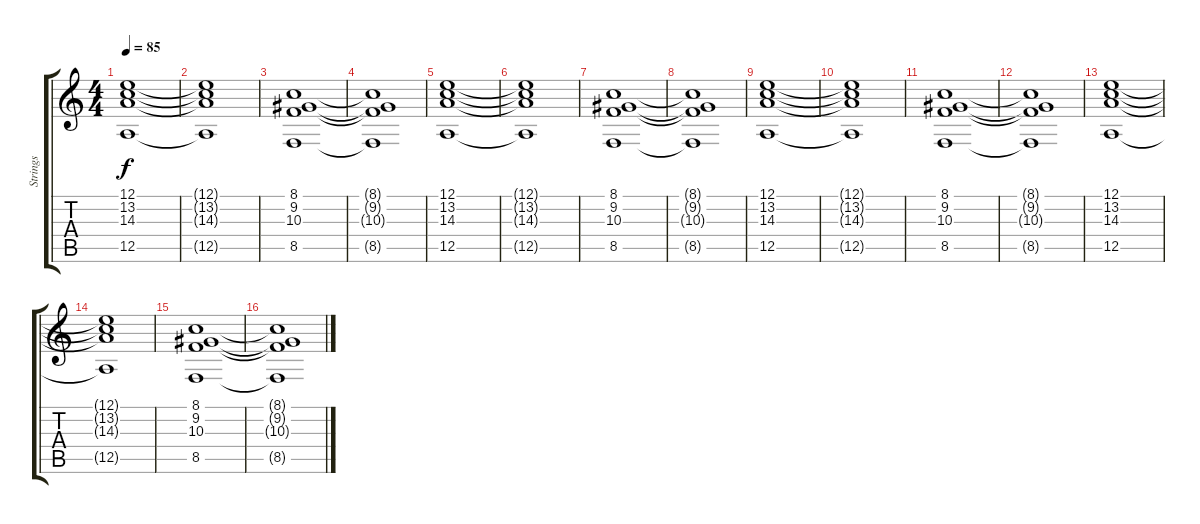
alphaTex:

\track ("Strings" "Strings") {instrument stringensemble2}
\staff {score tabs}
\tuning (E4 B3 G3 D3 A2 E2) {hide}
\ts (4 4)
\tempo 85
\clef g2
\ks c
(12.1 13.2 14.3 12.5).1{dy f volume 5} |
(12.1{t} 13.2{t} 14.3{t} 12.5{t}).1 |
(8.1 9.2 10.3 8.5).1 |
(8.1{t} 9.2{t} 10.3{t} 8.5{t}).1 |
(12.1 13.2 14.3 12.5).1 |
(12.1{t} 13.2{t} 14.3{t} 12.5{t}).1 |
(8.1 9.2 10.3 8.5).1 |
(8.1{t} 9.2{t} 10.3{t} 8.5{t}).1 |
(12.1 13.2 14.3 12.5).1{volume 5} |
(12.1{t} 13.2{t} 14.3{t} 12.5{t}).1 |
(8.1 9.2 10.3 8.5).1 |
(8.1{t} 9.2{t} 10.3{t} 8.5{t}).1 |
(12.1 13.2 14.3 12.5).1 |
(12.1{t} 13.2{t} 14.3{t} 12.5{t}).1 |
(8.1 9.2 10.3 8.5).1 |
(8.1{t} 9.2{t} 10.3{t} 8.5{t}).1
